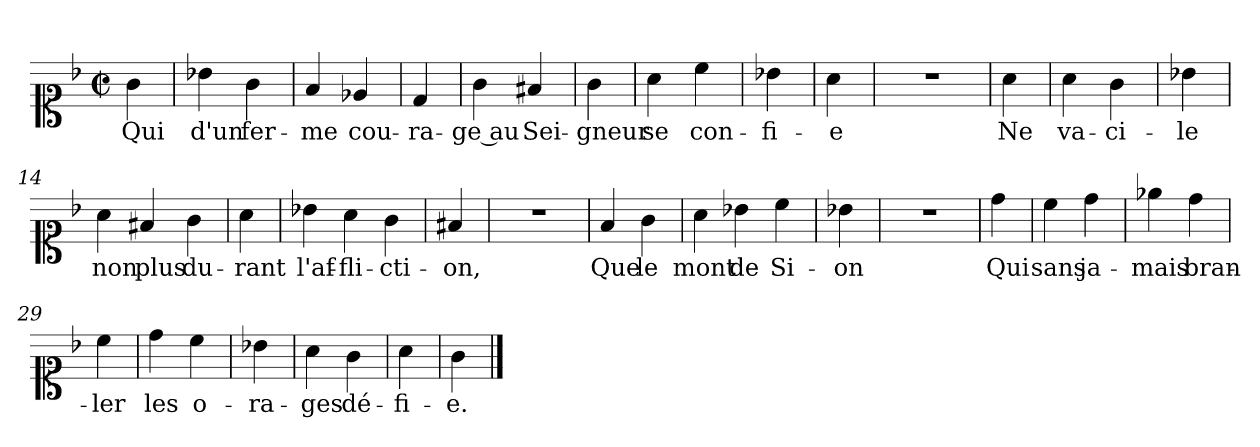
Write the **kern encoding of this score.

**kern	**text
*part1	*part1
*staff1	*staff1
*clefC1	*
*k[b-]	*
*F:	*
*M2/2	*
*met(c|)	*
=1	=1
4g	Qui
=2	=2
4b-X	d'un
4g	fer-
=3	=3
4f	-me
4e-X	cou-
=4	=4
4d	-ra-
=5	=5
4g	-ge au
4f#X	Sei-
=6	=6
4g	-gneur
=7	=7
4a	se
4cc	con-
=8	=8
4b-X	-fi-
=9	=9
4a	-e
=10	=10
1r	.
=11	=11
4a	Ne
=12	=12
4a	va-
4g	-ci-
=13	=13
4b-X	-le
=14	=14
4a	non
4f#X	plus
4g	du-
=16	=16
4a	-rant
=17	=17
4b-X	l'af-
4a	-fli-
4g	-cti-
=19	=19
4f#X	-on,
=20	=20
1r	.
=21	=21
4f	Que
4g	le
=22	=22
4a	mont
4b-X	de
4cc	Si-
=24	=24
4b-X	-on
=25	=25
1r	.
=26	=26
4dd	Qui
=27	=27
4cc	sans
4dd	ja-
=28	=28
4ee-X	-mais
4dd	bran-
=29	=29
4cc	-ler
=30	=30
4dd	les
4cc	o-
=31	=31
4b-X	-ra-
=32	=32
4a	-ges
4g	dé-
=33	=33
4a	-fi-
=34	=34
4g	-e.
==	==
*-	*-
